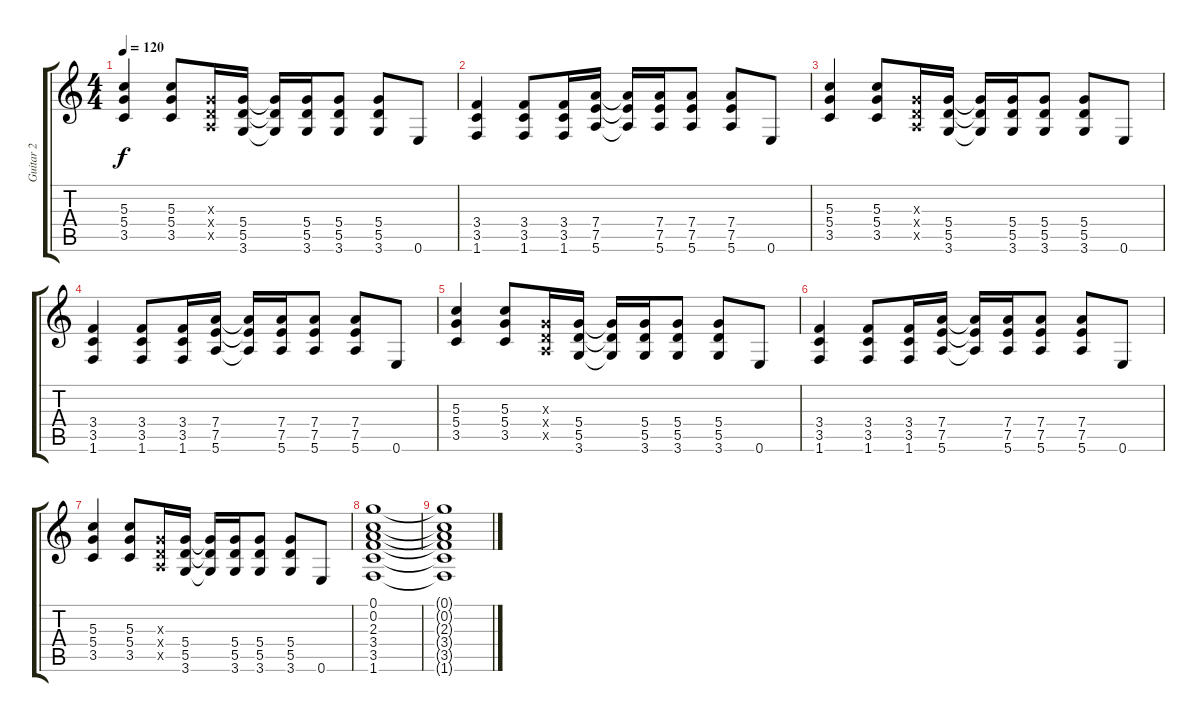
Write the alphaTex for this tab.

\track ("Guitar 2" "Guitar 2") {instrument overdrivenguitar}
\staff {score tabs}
\tuning (G4 C4 G3 D3 A2 E2) {hide}
\ts (4 4)
\tempo 120
\clef g2
\ks c
(5.3 5.4 3.5).4{dy f} (5.3 5.4 3.5).8 (0.3{x} 0.4{x} 0.5{x}).16 (5.4 5.5 3.6).16 (5.4{t} 5.5{t} 3.6{t}).16 (5.4 5.5 3.6).16 (5.4 5.5 3.6).8 (5.4 5.5 3.6).8 0.6.8 |
(3.4 3.5 1.6).4 (3.4 3.5 1.6).8 (3.4 3.5 1.6).16 (7.4 7.5 5.6).16 (7.4{t} 7.5{t} 5.6{t}).16 (7.4 7.5 5.6).16 (7.4 7.5 5.6).8 (7.4 7.5 5.6).8 0.6.8 |
(5.3 5.4 3.5).4 (5.3 5.4 3.5).8 (0.3{x} 0.4{x} 0.5{x}).16 (5.4 5.5 3.6).16 (5.4{t} 5.5{t} 3.6{t}).16 (5.4 5.5 3.6).16 (5.4 5.5 3.6).8 (5.4 5.5 3.6).8 0.6.8 |
(3.4 3.5 1.6).4 (3.4 3.5 1.6).8 (3.4 3.5 1.6).16 (7.4 7.5 5.6).16 (7.4{t} 7.5{t} 5.6{t}).16 (7.4 7.5 5.6).16 (7.4 7.5 5.6).8 (7.4 7.5 5.6).8 0.6.8 |
(5.3 5.4 3.5).4 (5.3 5.4 3.5).8 (0.3{x} 0.4{x} 0.5{x}).16 (5.4 5.5 3.6).16 (5.4{t} 5.5{t} 3.6{t}).16 (5.4 5.5 3.6).16 (5.4 5.5 3.6).8 (5.4 5.5 3.6).8 0.6.8 |
(3.4 3.5 1.6).4 (3.4 3.5 1.6).8 (3.4 3.5 1.6).16 (7.4 7.5 5.6).16 (7.4{t} 7.5{t} 5.6{t}).16 (7.4 7.5 5.6).16 (7.4 7.5 5.6).8 (7.4 7.5 5.6).8 0.6.8 |
(5.3 5.4 3.5).4 (5.3 5.4 3.5).8 (0.3{x} 0.4{x} 0.5{x}).16 (5.4 5.5 3.6).16 (5.4{t} 5.5{t} 3.6{t}).16 (5.4 5.5 3.6).16 (5.4 5.5 3.6).8 (5.4 5.5 3.6).8 0.6.8 |
(0.1 0.2 2.3 3.4 3.5 1.6).1 |
(0.1{t} 0.2{t} 2.3{t} 3.4{t} 3.5{t} 1.6{t}).1
